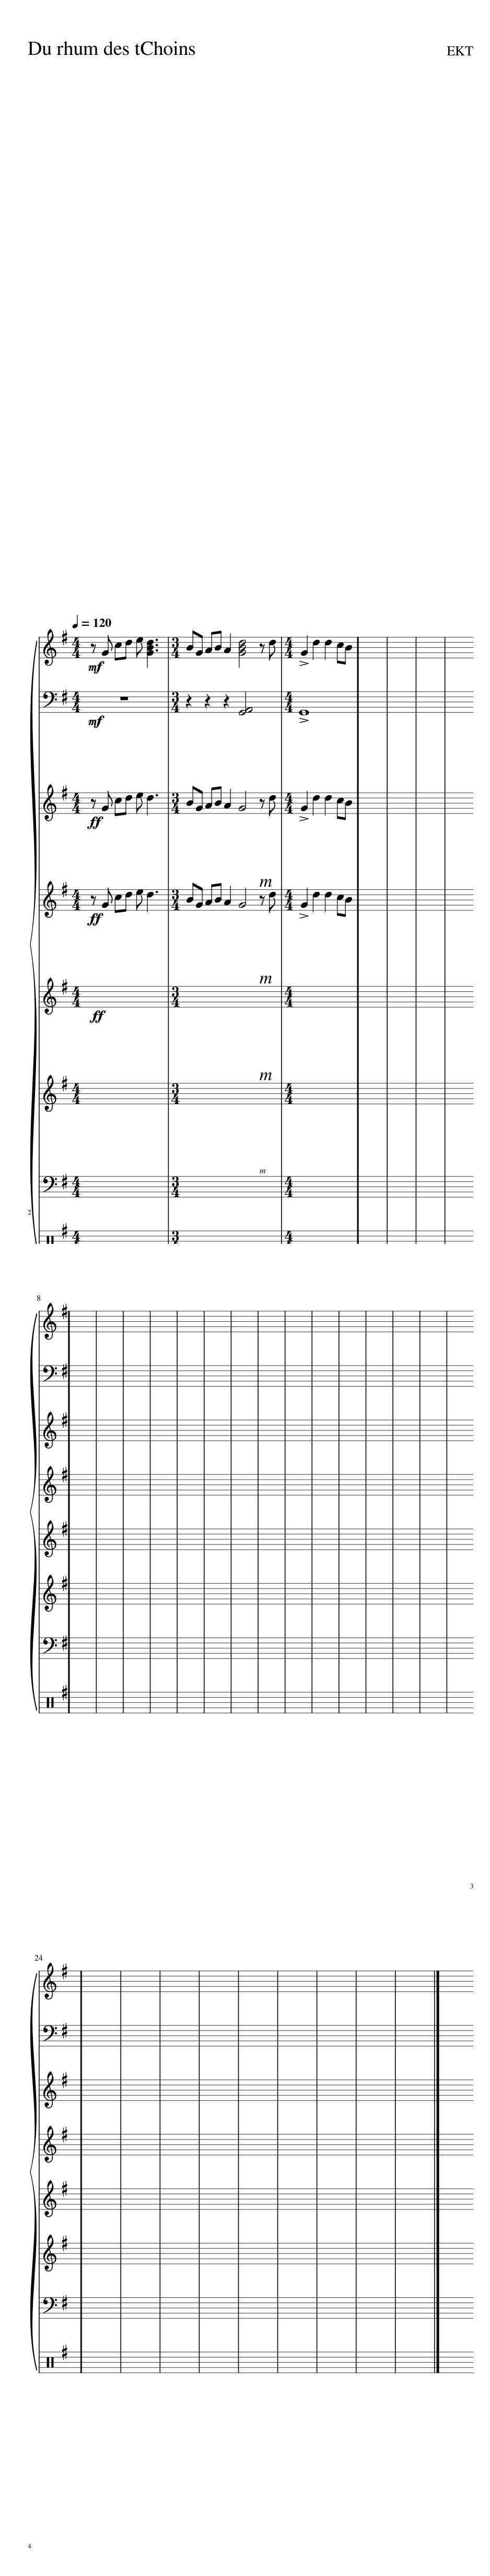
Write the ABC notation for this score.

X:1
%%score { 1 | 2 | 3 | 4 | 5 }
L:1/8
Q:1/4=120
M:4/4
I:linebreak $
K:G
V:1 treble
V:2 bass
V:3 treble
V:4 treble
V:5 treble
V:1
!mf! z G cd e [GBd]3 |[M:3/4] BG AB A2 [GBd]4 z d |[M:4/4] !>!G2 d2 d2 cB | x8 | x8 | %5
 x8 | x8 |$ x8 | x8 | x8 | %10
 x8 | x8 | x8 | x8 | x8 | %15
 x8 | x8 | x8 | x8 | x8 | %20
 x8 | x8 | x8 |$ x8 | x8 | %25
 x8 | x8 | x8 | x8 | x8 | %30
 x8 | x8 | x8 | x8 |] %34
V:2
 z8 |[M:3/4] z2 z2 z2 [G,,A,,]4 x2 |[M:4/4] !>!G,,8 | x8 | x8 | %5
 x8 | x8 |$ x8 | x8 | x8 | %10
 x8 | x8 | x8 | x8 | x8 | %15
 x8 | x8 | x8 | x8 | x8 | %20
 x8 | x8 | x8 |$ x8 | x8 | %25
 x8 | x8 | x8 | x8 | x8 | %30
 x8 | x8 | x8 | x8 |] %34
V:3
!mf!!ff! z G cd e d3 |[M:3/4] BG AB A2 G4 z d |[M:4/4] !>!G2 d2 d2 cB | x8 | x8 | %5
 x8 | x8 |$ x8 | x8 | x8 | %10
 x8 | x8 | x8 | x8 | x8 | %15
 x8 | x8 | x8 | x8 | x8 | %20
 x8 | x8 | x8 |$ x8 | x8 | %25
 x8 | x8 | x8 | x8 | x8 | %30
 x8 | x8 | x8 | x8 |] %34
V:4
!ff! z G cd e d3 |[M:3/4] BG AB A2 G4 z d |[M:4/4] !>!G2 d2 d2 cB | x8 | x8 | %5
 x8 | x8 |$ x8 | x8 | x8 | %10
 x8 | x8 | x8 | x8 | x8 | %15
 x8 | x8 | x8 | x8 | x8 | %20
 x8 | x8 | x8 |$ x8 | x8 | %25
 x8 | x8 | x8 | x8 | x8 | %30
 x8 | x8 | x8 | x8 |] %34
V:5
!ff! x8 |[M:3/4] x12 |[M:4/4] x8 | x8 | x8 | %5
 x8 | x8 |$ x8 | x8 | x8 | %10
 x8 | x8 | x8 | x8 | x8 | %15
 x8 | x8 | x8 | x8 | x8 | %20
 x8 | x8 | x8 |$ x8 | x8 | %25
 x8 | x8 | x8 | x8 | x8 | %30
 x8 | x8 | x8 | x8 |] %34
